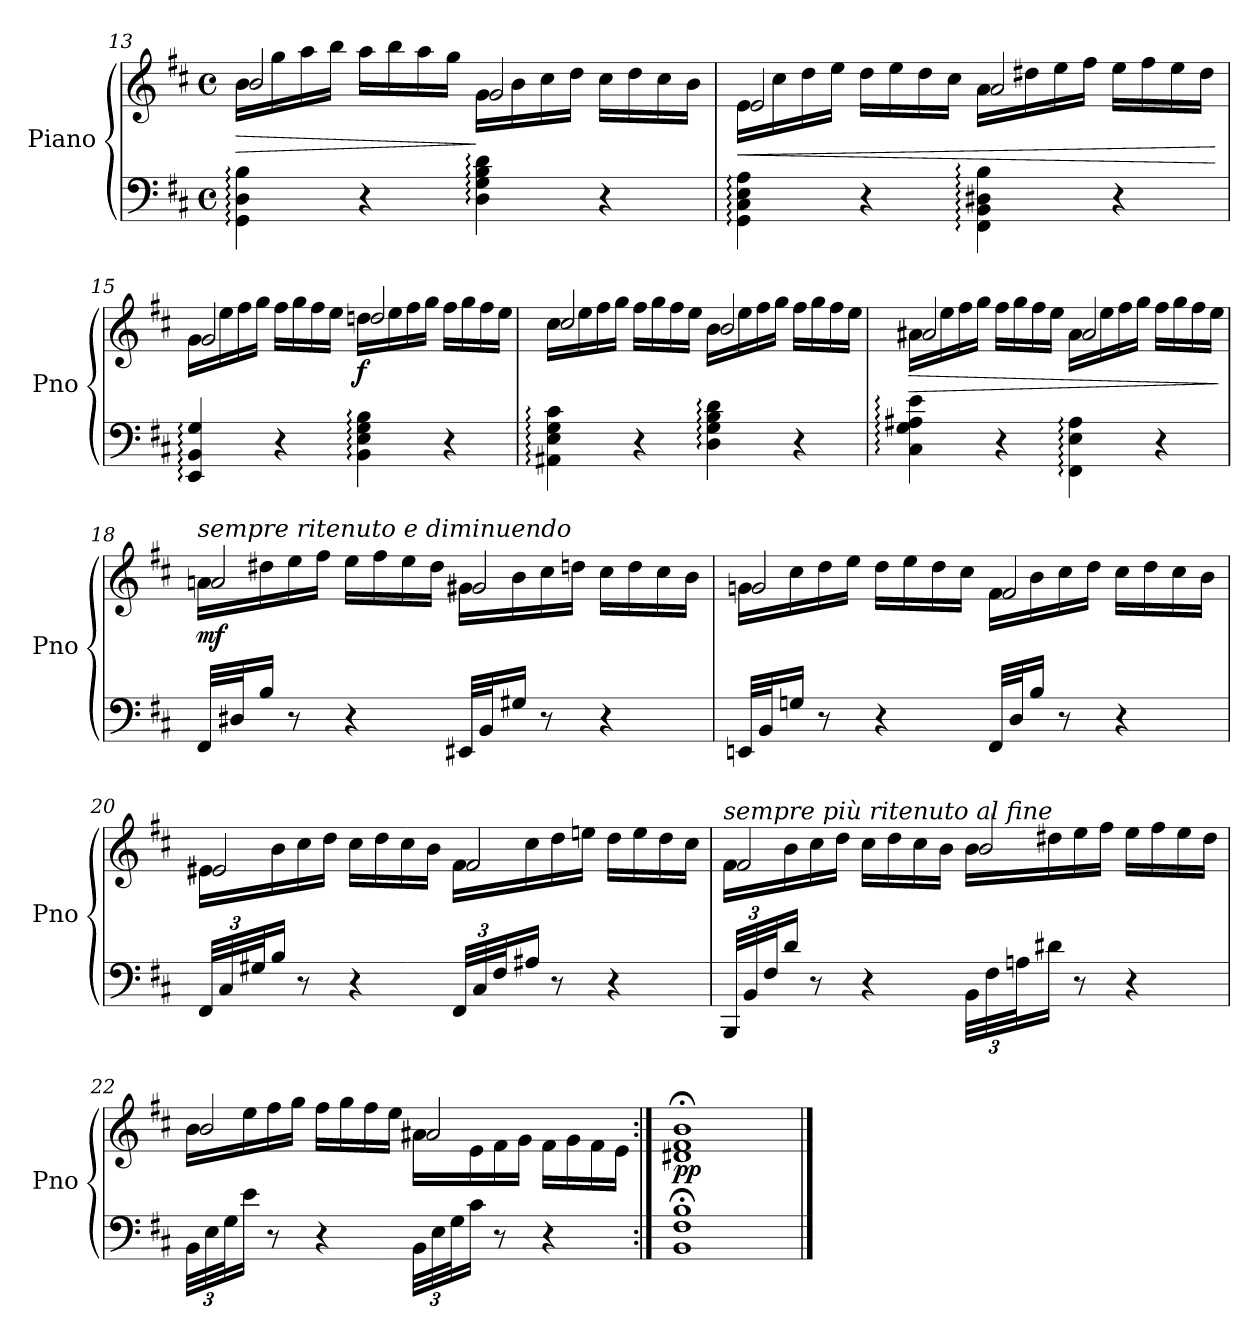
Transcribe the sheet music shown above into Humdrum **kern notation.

**kern	**kern	**dynam
*part1	*part1	*part1
*staff2	*staff1	*staff1/2
*I"Piano	*	*
*I'Pno	*	*
!!LO:LB:g=z
*clefF4	*clefG2	*
*k[f#c#]	*k[f#c#]	*
*D:	*D:	*
*M4/4	*M4/4	*
*met(c)	*met(c)	*
=13	=13	=13
!	!	!LO:HP:b
*	*^	*
4GG\: 4D\: 4B\:	16b\LL	2b/	>
.	16gg\	.	.
.	16aa\	.	.
.	16bb\JJ	.	.
4r	16aa\LL	.	.
.	16bb\	.	.
.	16aa\	.	.
.	16gg\JJ	.	.
4D\: 4G\: 4B\: 4d\:	16g\LL	2g/	]
.	16b\	.	.
.	16cc#\	.	.
.	16dd\JJ	.	.
4r	16cc#\LL	.	.
.	16dd\	.	.
.	16cc#\	.	.
.	16b\JJ	.	.
=14	=14	=14	=14
!	!	!	!LO:HP:b
4GG\: 4C#\: 4E\: 4A\:	16e\LL	2e/	<
.	16cc#\	.	.
.	16dd\	.	.
.	16ee\JJ	.	.
4r	16dd\LL	.	.
.	16ee\	.	.
.	16dd\	.	.
.	16cc#\JJ	.	.
4FF#\: 4BB\: 4D#X\: 4B\:	16a\LL	2a/	.
.	16dd#X\	.	.
.	16ee\	.	.
.	16ff#\JJ	.	.
4r	16ee\LL	.	.
.	16ff#\	.	.
.	16ee\	.	.
.	16dd#\JJ	.	.
*	*v	*v	*
.	.	[
!!LO:LB:g=z
=15	=15	=15
*	*^	*
4EE/: 4BB/: 4G/:	16g\LL	2g/	.
.	16ee\	.	.
.	16ff#\	.	.
.	16gg\JJ	.	.
4r	16ff#>\LL	.	.
.	16gg>\	.	.
.	16ff#>\	.	.
.	16ee>\JJ	.	.
!	!	!	!LO:DY:b
4BB\: 4E\: 4G\: 4B\:	16ddn\LL	2dd/	f
.	16ee>\	.	.
.	16ff#>\	.	.
.	16gg>\JJ	.	.
4r	16ff#\LL	.	.
.	16gg\	.	.
.	16ff#\	.	.
.	16ee\JJ	.	.
=16	=16	=16	=16
4AA#X\: 4E\: 4G\: 4c#\:	16cc#\LL	2cc#/	.
.	16ee\	.	.
.	16ff#\	.	.
.	16gg\JJ	.	.
4r	16ff#\LL	.	.
.	16gg\	.	.
.	16ff#\	.	.
.	16ee\JJ	.	.
4D\: 4G\: 4B\: 4d\:	16b\LL	2b/	.
.	16ee\	.	.
.	16ff#\	.	.
.	16gg\JJ	.	.
4r	16ff#\LL	.	.
.	16gg\	.	.
.	16ff#\	.	.
.	16ee\JJ	.	.
!!LO:LB:g=z	!!
=17	=17	=17	=17
!	!	!	!LO:HP:b
4C#\: 4G\: 4A#X\: 4e\:	16a#X\LL	2a#/	>
.	16ee\	.	.
.	16ff#\	.	.
.	16gg\JJ	.	.
4r	16ff#\LL	.	.
.	16gg\	.	.
.	16ff#\	.	.
.	16ee\JJ	.	.
4FF#\: 4E\: 4A#\:	16a#\LL	2a#/	.
.	16ee\	.	.
.	16ff#\	.	.
.	16gg\JJ	.	.
4r	16ff#\LL	.	.
.	16gg\	.	.
.	16ff#\	.	.
.	16ee\JJ	.	.
*	*v	*v	*
.	.	]
=18	=18	=18
*	*^	*
!	!LO:TX:a:i:t=sempre ritenuto e diminuendo	!	!
!	!	!	!LO:DY:b
32FF#/LLL	16an\LL	2a/	mf
32D#X/J	.	.	.
16B/JJ	16dd#X\	.	.
8r	16ee\	.	.
.	16ff#\JJ	.	.
4r	16ee\LL	.	.
.	16ff#\	.	.
.	16ee\	.	.
.	16dd#\JJ	.	.
32EE#X/LLL	16g#X\LL	2g#/	.
32BB/J	.	.	.
16G#X/JJ	16b\	.	.
8r	16cc#\	.	.
.	16ddn\JJ	.	.
4r	16cc#\LL	.	.
.	16dd\	.	.
.	16cc#\	.	.
.	16b\JJ	.	.
!!LO:LB:g=z	!!
=19	=19	=19	=19
32EEn/LLL	16gn\LL	2g/	.
32BB/J	.	.	.
16Gn/JJ	16cc#\	.	.
8r	16dd\	.	.
.	16ee\JJ	.	.
4r	16dd\LL	.	.
.	16ee\	.	.
.	16dd\	.	.
.	16cc#\JJ	.	.
32FF#/LLL	16f#\LL	2f#/	.
32D/J	.	.	.
16B/JJ	16b\	.	.
8r	16cc#\	.	.
.	16dd\JJ	.	.
4r	16cc#\LL	.	.
.	16dd\	.	.
.	16cc#\	.	.
.	16b\JJ	.	.
=20	=20	=20	=20
*Xbrackettup	*	*	*
48FF#/LLL	16e#X\LL	2e#/	.
48C#/	.	.	.
48G#X/J	.	.	.
16B/JJ	16b\	.	.
8r	16cc#\	.	.
.	16dd\JJ	.	.
4r	16cc#\LL	.	.
.	16dd\	.	.
.	16cc#\	.	.
.	16b\JJ	.	.
48FF#/LLL	16f#\LL	2f#/	.
48C#/	.	.	.
48F#/J	.	.	.
16A#X/JJ	16cc#\	.	.
8r	16dd\	.	.
.	16een\JJ	.	.
4r	16dd\LL	.	.
.	16ee\	.	.
.	16dd\	.	.
.	16cc#\JJ	.	.
!!LO:LB:g=z	!!
=21	=21	=21	=21
!	!LO:TX:a:i:t=sempre più ritenuto al fine	!	!
48BBB/LLL	16f#\LL	2f#/	.
48BB/	.	.	.
48F#/J	.	.	.
16d/JJ	16b\	.	.
8r	16cc#\	.	.
.	16dd>\JJ	.	.
4r	16cc#\LL	.	.
.	16dd\	.	.
.	16cc#\	.	.
.	16b\JJ	.	.
48BB\LLL	16b\LL	2b/	.
48F#\	.	.	.
48An\J	.	.	.
16d#X\JJ	16dd#X\	.	.
8r	16ee\	.	.
.	16ff#\JJ	.	.
4r	16ee\LL	.	.
.	16ff#\	.	.
.	16ee\	.	.
.	16dd#\JJ	.	.
=22	=22	=22	=22
48BB\LLL	16b\LL	2b/	.
48E\	.	.	.
48G\J	.	.	.
16e\JJ	16ee\	.	.
8r	16ff#\	.	.
.	16gg\JJ	.	.
4r	16ff#\LL	.	.
.	16gg\	.	.
.	16ff#\	.	.
.	16ee\JJ	.	.
48BB\LLL	16a#X>\LL	2a#/	.
48E\	.	.	.
48G\J	.	.	.
16c#\JJ	16e>\	.	.
8r	16f#\	.	.
.	16g>\JJ	.	.
4r	16f#\LL	.	.
.	16g\	.	.
.	16f#\	.	.
.	16e>\JJ	.	.
*	*v	*v	*
=23:|!	=23:|!	=23:|!
!	!	!LO:DY:b
1BB; 1F#; 1B;	1d#X;<< 1f#;<< 1b;<<	pp
==	==	==
*-	*-	*-
